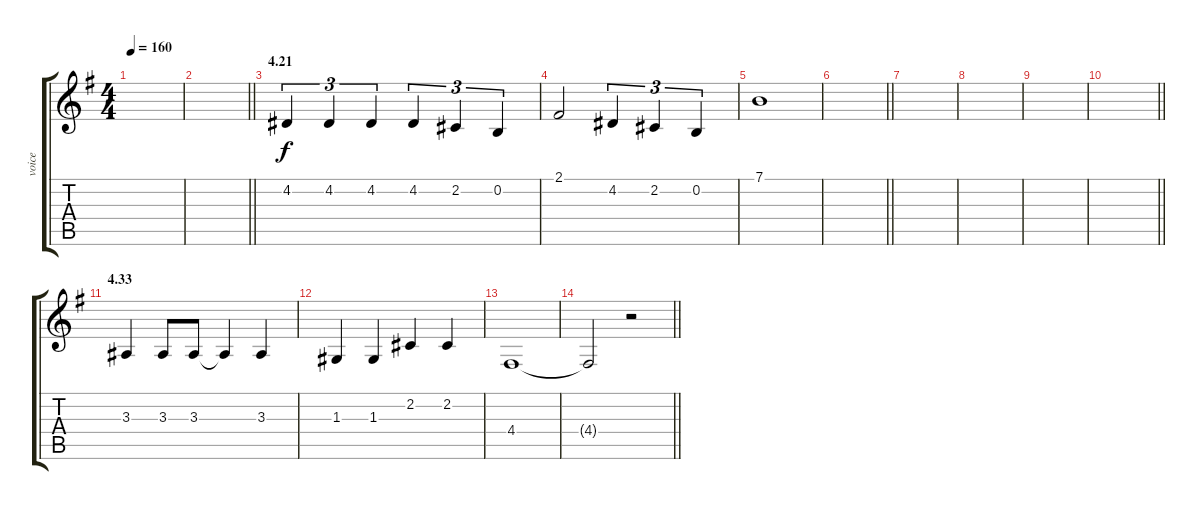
\track ("voice" "voice") {instrument clarinet}
\staff {score tabs}
\tuning (E4 B3 G3 D3 A2 E2) {hide}
\ts (4 4)
\tempo 160
\clef g2
\ks g
|
\barLineRight lightlight
|
\section ("" "4.21")
4.2.4{tu (3 2)} 4.2.4{tu (3 2)} 4.2.4{tu (3 2)} 4.2.4{tu (3 2)} 2.2.4{tu (3 2)} 0.2.4{tu (3 2)} |
2.1.2 4.2.4{tu (3 2)} 2.2.4{tu (3 2)} 0.2.4{tu (3 2)} |
7.1.1 |
\barLineRight lightlight
|
|
|
|
\barLineRight lightlight
|
\section ("" "4.33")
3.3.4 3.3.8 3.3.8 3.3{t}.4 3.3.4 |
1.3.4 1.3.4 2.2.4 2.2.4 |
4.4.1 |
\barLineRight lightlight
4.4{t}.2 r.2
